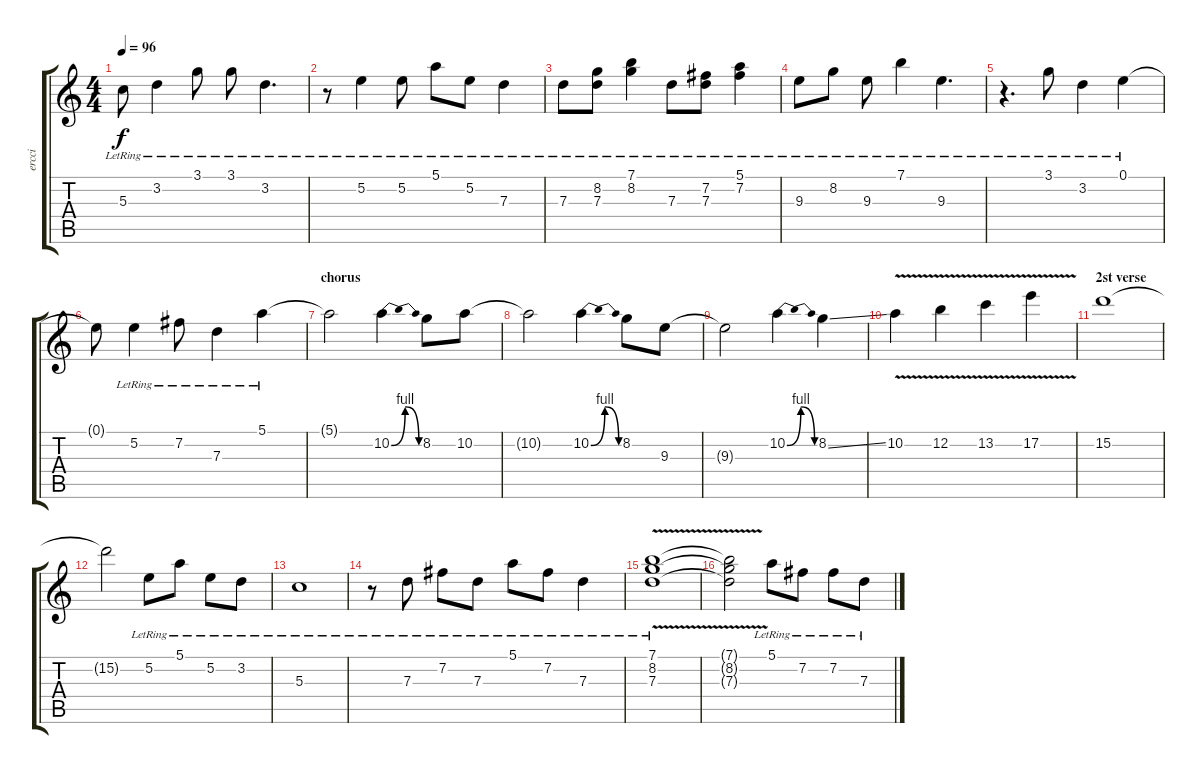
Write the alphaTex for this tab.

\track ("ercci" "ercci") {instrument electricguitarjazz}
\staff {score tabs}
\tuning (E4 B3 G3 D3 A2 E2) {hide}
\ts (4 4)
\tempo 96
\clef g2
\ks c
5.3{lr}.8{dy f} 3.2{lr}.4 3.1{lr}.8 3.1{lr}.8 3.2{lr}.4{d} |
r.8 5.2{lr}.4 5.2{lr}.8 5.1{lr}.8 5.2{lr}.8 7.3{lr}.4 |
7.3{lr}.8 (8.2{lr} 7.3{lr}).8 (7.1{lr} 8.2{lr}).4 7.3{lr}.8 (7.2{lr} 7.3{lr}).8 (5.1{lr} 7.2{lr}).4 |
9.3{lr}.8 8.2{lr}.8 9.3{lr}.8 7.1{lr}.4 9.3{lr}.4{d} |
r.4{d} 3.1{lr}.8 3.2{lr}.4 0.1{lr}.4 |
0.1{t}.8 5.2{lr}.4 7.2{lr}.8 7.3{lr}.4 5.1{lr}.4 |
\section ("" "chorus")
5.1{t}.2{instrument electricguitarjazz} 10.2{be (bendrelease 0 0 30 4 30 4 60 0)}.4 8.2.8 10.2.8 |
10.2{t}.2 10.2{be (bendrelease 0 0 30 4 30 4 60 0)}.4 8.2.8 9.3.8 |
9.3{t}.2 10.2{be (bendrelease 0 0 30 4 30 4 60 0)}.4 8.2{ss}.4 |
10.2{v}.4 12.2{v}.4 13.2{v}.4 17.2{v}.4 |
\section ("" "2st verse")
15.2.1{volume 2} |
15.2{t}.2 5.2{lr}.8{volume 8 instrument acousticguitarsteel} 5.1{lr}.8 5.2{lr}.8 3.2{lr}.8 |
5.3{lr}.1 |
r.8 7.3{lr}.8 7.2{lr}.8 7.3{lr}.8 5.1{lr}.8 7.2{lr}.8 7.3{lr}.4 |
(7.1{v lr} 8.2{v lr} 7.3{v lr}).1 |
(7.1{t} 8.2{t} 7.3{t}).2 5.1{lr}.8 7.2{lr}.8 7.2{lr}.8 7.3{lr}.8
